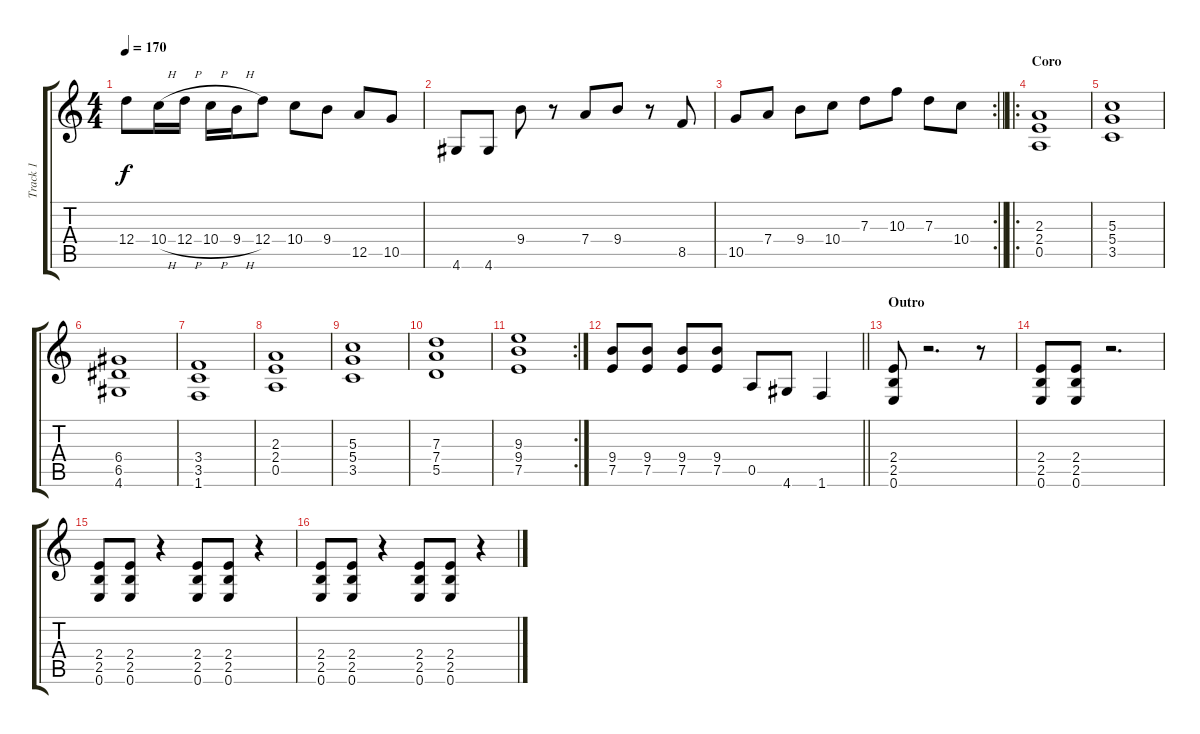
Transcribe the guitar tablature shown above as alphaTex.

\track ("Track 1" "Track 1") {instrument distortionguitar}
\staff {score tabs}
\tuning (E4 B3 G3 D3 A2 E2) {hide}
\ts (4 4)
\tempo 170
\clef g2
\ks c
12.4.8{dy f} 10.4{h}.16 12.4{h}.16 10.4{h}.16 9.4{h}.16 12.4.8 10.4.8 9.4.8 12.5.8 10.5.8 |
4.6.8 4.6.8 9.4.8 r.8 7.4.8 9.4.8 r.8 8.5.8 |
\rc 2
\barLineRight lightlight
10.5.8 7.4.8 9.4.8 10.4.8 7.3.8 10.3.8 7.3.8 10.4.8 |
\ro
\section ("" "Coro")
(2.3 2.4 0.5).1 |
(5.3 5.4 3.5).1 |
(6.4 6.5 4.6).1 |
(3.4 3.5 1.6).1 |
(2.3 2.4 0.5).1 |
(5.3 5.4 3.5).1 |
(7.3 7.4 5.5).1 |
\rc 2
(9.3 9.4 7.5).1 |
\barLineRight lightlight
(9.4 7.5).8 (9.4 7.5).8 (9.4 7.5).8 (9.4 7.5).8 0.5.8 4.6.8 1.6.4 |
\section ("" "Outro")
(2.4 2.5 0.6).8 r.2{d} r.8 |
(2.4 2.5 0.6).8 (2.4 2.5 0.6).8 r.2{d} |
(2.4 2.5 0.6).8 (2.4 2.5 0.6).8 r.4 (2.4 2.5 0.6).8 (2.4 2.5 0.6).8 r.4 |
(2.4 2.5 0.6).8 (2.4 2.5 0.6).8 r.4 (2.4 2.5 0.6).8 (2.4 2.5 0.6).8 r.4
